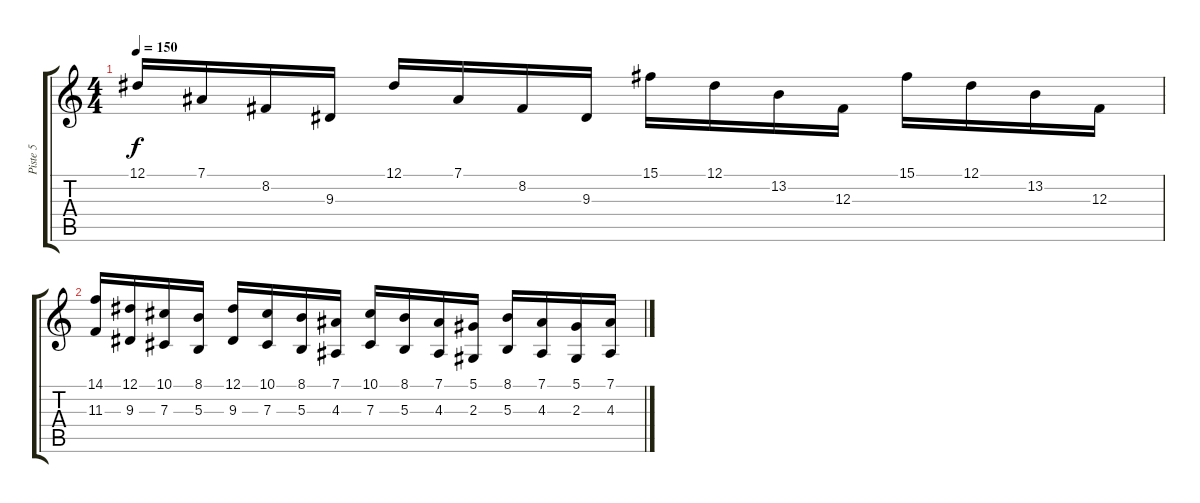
\track ("Piste 5" "Piste 5") {instrument harpsichord}
\staff {score tabs}
\tuning (Eb4 Bb3 Gb3 Db3 Ab2 Eb2) {hide}
\ts (4 4)
\tempo 150
\clef g2
\ks c
12.1.16{dy f} 7.1.16 8.2.16 9.3.16 12.1.16 7.1.16 8.2.16 9.3.16 15.1.16 12.1.16 13.2.16 12.3.16 15.1.16 12.1.16 13.2.16 12.3.16 |
(14.1 11.3).16 (12.1 9.3).16 (10.1 7.3).16 (8.1 5.3).16 (12.1 9.3).16 (10.1 7.3).16 (8.1 5.3).16 (7.1 4.3).16 (10.1 7.3).16 (8.1 5.3).16 (7.1 4.3).16 (5.1 2.3).16 (8.1 5.3).16 (7.1 4.3).16 (5.1 2.3).16 (7.1 4.3).16
